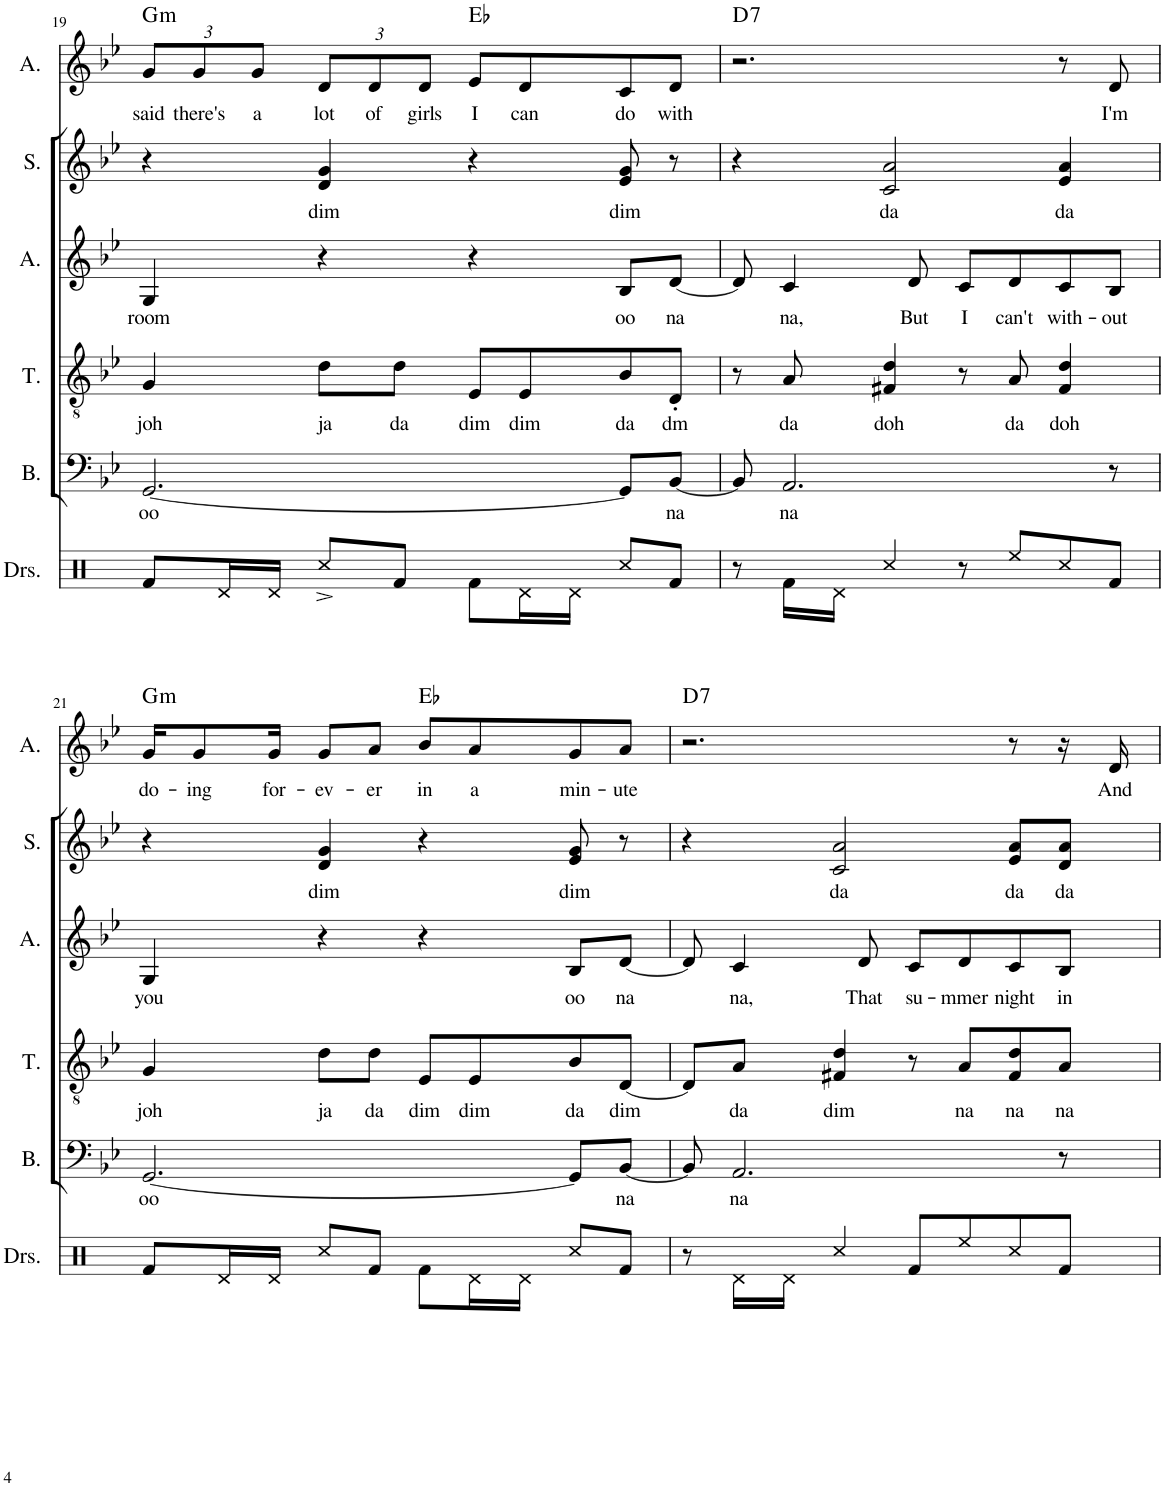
**kern	**kern	**text	**kern	**text	**kern	**text	**kern	**text	**kern	**text	**harte
*part6	*part5	*part5	*part4	*part4	*part3	*part3	*part2	*part2	*part1	*part1	*part1
*staff6	*staff5	*staff5	*staff4	*staff4	*staff3	*staff3	*staff2	*staff2	*staff1	*staff1	*
*I"Drumset	*I"Bass	*	*I"Tenor	*	*I"Alto	*	*I"Soprano	*	*I"Alto	*	*
*I'Drs.	*I'B.	*	*I'T.	*	*I'A.	*	*I'S.	*	*I'A.	*	*
!!LO:PB:g=z
*clefX	*clefF4	*	*clefGv2	*	*clefG2	*	*clefG2	*	*clefG2	*	*
*k[]	*k[b-e-]	*	*k[b-e-]	*	*k[b-e-]	*	*k[b-e-]	*	*k[b-e-]	*	*
*M4/4	*M4/4	*	*M4/4	*	*M4/4	*	*M4/4	*	*M4/4	*	*
=19	=19	=19	=19	=19	=19	=19	=19	=19	=19	=19	=19
!	!	!LO:LY:b	!	!LO:LY:b	!	!LO:LY:b	!	!	!	!	!
*	*	*	*	*	*	*	*	*	*Xbrackettup	*	*
!	!	!	!	!	!	!	!	!	!	!LO:LY:b	!LO:H:kt=m
8Rf/L	[2.GG/	oo	4G/	joh	4G/	room	4r	.	12g/L	said	G:min
!	!	!	!	!	!	!	!	!	!	!LO:LY:b	!
.	.	.	.	.	.	.	.	.	12g/	there's	.
16Rd/L	.	.	.	.	.	.	.	.	.	.	.
!	!	!	!	!	!	!	!	!	!	!LO:LY:b	!
.	.	.	.	.	.	.	.	.	12g/J	a	.
16Rd/JJ	.	.	.	.	.	.	.	.	.	.	.
!	!	!	!	!LO:LY:b	!	!	!	!LO:LY:b	!	!LO:LY:b	!
8Rcc^/L	.	.	8d\L	ja	4r	.	4d/ 4g/	dim	12d/L	lot	.
!	!	!	!	!	!	!	!	!	!	!LO:LY:b	!
.	.	.	.	.	.	.	.	.	12d/	of	.
!	!	!	!	!LO:LY:b	!	!	!	!	!	!	!
8Rf/J	.	.	8d\J	da	.	.	.	.	.	.	.
!	!	!	!	!	!	!	!	!	!	!LO:LY:b	!
.	.	.	.	.	.	.	.	.	12d/J	girls	.
!	!	!	!	!LO:LY:b	!	!	!	!	!	!LO:LY:b	!
8Rf\L	.	.	8E-/L	dim	4r	.	4r	.	8e-/L	I	Eb:maj
!	!	!	!	!LO:LY:b	!	!	!	!	!	!LO:LY:b	!
16Rd\L	.	.	8E-/	dim	.	.	.	.	8d/	can	.
16Rd\JJ	.	.	.	.	.	.	.	.	.	.	.
!	!	!	!	!LO:LY:b	!	!LO:LY:b	!	!LO:LY:b	!	!LO:LY:b	!
8Rcc/L	8GG/L]	.	8B-/	da	8B-/L	oo	8e-/ 8g/	dim	8c/	do	.
!	!	!LO:LY:b	!	!LO:LY:b	!	!LO:LY:b	!	!	!	!LO:LY:b	!
8Rf/J	[8BB-/J	na	8D'/J	dm	[8d/J	na	8r	.	8d/J	with	.
=20	=20	=20	=20	=20	=20	=20	=20	=20	=20	=20	=20
!	!	!	!	!	!	!	!	!	!	!	!LO:H:kt=7
8r	8BB-/]	.	8r	.	8d/]	.	4r	.	2.r	.	D:7
!	!	!LO:LY:b	!	!LO:LY:b	!	!LO:LY:b	!	!	!	!	!
16Rf\LL	2.AA/	na	8A/	da	4c/	na,	.	.	.	.	.
16Rd\JJ	.	.	.	.	.	.	.	.	.	.	.
!	!	!	!	!LO:LY:b	!	!	!	!LO:LY:b	!	!	!
4Rcc/	.	.	4F#X/ 4d/	doh	.	.	2c/ 2a/	da	.	.	.
!	!	!	!	!	!	!LO:LY:b	!	!	!	!	!
.	.	.	.	.	8d/	But	.	.	.	.	.
!	!	!	!	!	!	!LO:LY:b	!	!	!	!	!
8r	.	.	8r	.	8c/L	I	.	.	.	.	.
!	!	!	!	!LO:LY:b	!	!LO:LY:b	!	!	!	!	!
8Ree/L	.	.	8A/	da	8d/	can't	.	.	.	.	.
!	!	!	!	!LO:LY:b	!	!LO:LY:b	!	!LO:LY:b	!	!	!
8Rcc/	.	.	4F#/ 4d/	doh	8c/	with-	4e-/ 4a/	da	8r	.	.
!	!	!	!	!	!	!LO:LY:b	!	!	!	!LO:LY:b	!
8Rf/J	8r	.	.	.	8B-/J	-out	.	.	8d/	I'm	.
!!LO:LB:g=z
=21	=21	=21	=21	=21	=21	=21	=21	=21	=21	=21	=21
!	!	!LO:LY:b	!	!LO:LY:b	!	!LO:LY:b	!	!	!	!LO:LY:b	!LO:H:kt=m
8Rf/L	[2.GG/	oo	4G/	joh	4G/	you	4r	.	16g/KL	do-	G:min
!	!	!	!	!	!	!	!	!	!	!LO:LY:b	!
.	.	.	.	.	.	.	.	.	8g/	-ing	.
16Rd/L	.	.	.	.	.	.	.	.	.	.	.
!	!	!	!	!	!	!	!	!	!	!LO:LY:b	!
16Rd/JJ	.	.	.	.	.	.	.	.	16g/Jk	for-	.
!	!	!	!	!LO:LY:b	!	!	!	!LO:LY:b	!	!LO:LY:b	!
8Rcc/L	.	.	8d\L	ja	4r	.	4d/ 4g/	dim	8g/L	-ev-	.
!	!	!	!	!LO:LY:b	!	!	!	!	!	!LO:LY:b	!
8Rf/J	.	.	8d\J	da	.	.	.	.	8a/J	-er	.
!	!	!	!	!LO:LY:b	!	!	!	!	!	!LO:LY:b	!
8Rf\L	.	.	8E-/L	dim	4r	.	4r	.	8b-/L	in	Eb:maj
!	!	!	!	!LO:LY:b	!	!	!	!	!	!LO:LY:b	!
16Rd\L	.	.	8E-/	dim	.	.	.	.	8a/	a	.
16Rd\JJ	.	.	.	.	.	.	.	.	.	.	.
!	!	!	!	!LO:LY:b	!	!LO:LY:b	!	!LO:LY:b	!	!LO:LY:b	!
8Rcc/L	8GG/L]	.	8B-/	da	8B-/L	oo	8e-/ 8g/	dim	8g/	min-	.
!	!	!LO:LY:b	!	!LO:LY:b	!	!LO:LY:b	!	!	!	!LO:LY:b	!
8Rf/J	[8BB-/J	na	[8D/J	dim	[8d/J	na	8r	.	8a/J	-ute	.
=22	=22	=22	=22	=22	=22	=22	=22	=22	=22	=22	=22
!	!	!	!	!	!	!	!	!	!	!	!LO:H:kt=7
8r	8BB-/]	.	8D/L]	.	8d/]	.	4r	.	2.r	.	D:7
!	!	!LO:LY:b	!	!LO:LY:b	!	!LO:LY:b	!	!	!	!	!
16Rd\LL	2.AA/	na	8A/J	da	4c/	na,	.	.	.	.	.
16Rd\JJ	.	.	.	.	.	.	.	.	.	.	.
!	!	!	!	!LO:LY:b	!	!	!	!LO:LY:b	!	!	!
4Rcc/	.	.	4F#X/ 4d/	dim	.	.	2c/ 2a/	da	.	.	.
!	!	!	!	!	!	!LO:LY:b	!	!	!	!	!
.	.	.	.	.	8d/	That	.	.	.	.	.
!	!	!	!	!	!	!LO:LY:b	!	!	!	!	!
8Rf/L	.	.	8r	.	8c/L	su-	.	.	.	.	.
!	!	!	!	!LO:LY:b	!	!LO:LY:b	!	!	!	!	!
8Ree/	.	.	8A/L	na	8d/	-mmer	.	.	.	.	.
!	!	!	!	!LO:LY:b	!	!LO:LY:b	!	!LO:LY:b	!	!	!
8Rcc/	.	.	8F#/ 8d/	na	8c/	night	8e-/ 8a/L	da	8r	.	.
!	!	!	!	!LO:LY:b	!	!LO:LY:b	!	!LO:LY:b	!	!	!
8Rf/J	8r	.	8A/J	na	8B-/J	in	8d/ 8a/J	da	16r	.	.
!	!	!	!	!	!	!	!	!	!	!LO:LY:b	!
.	.	.	.	.	.	.	.	.	16d/	And	.
=	=	=	=	=	=	=	=	=	=	=	=
*-	*-	*-	*-	*-	*-	*-	*-	*-	*-	*-	*-
